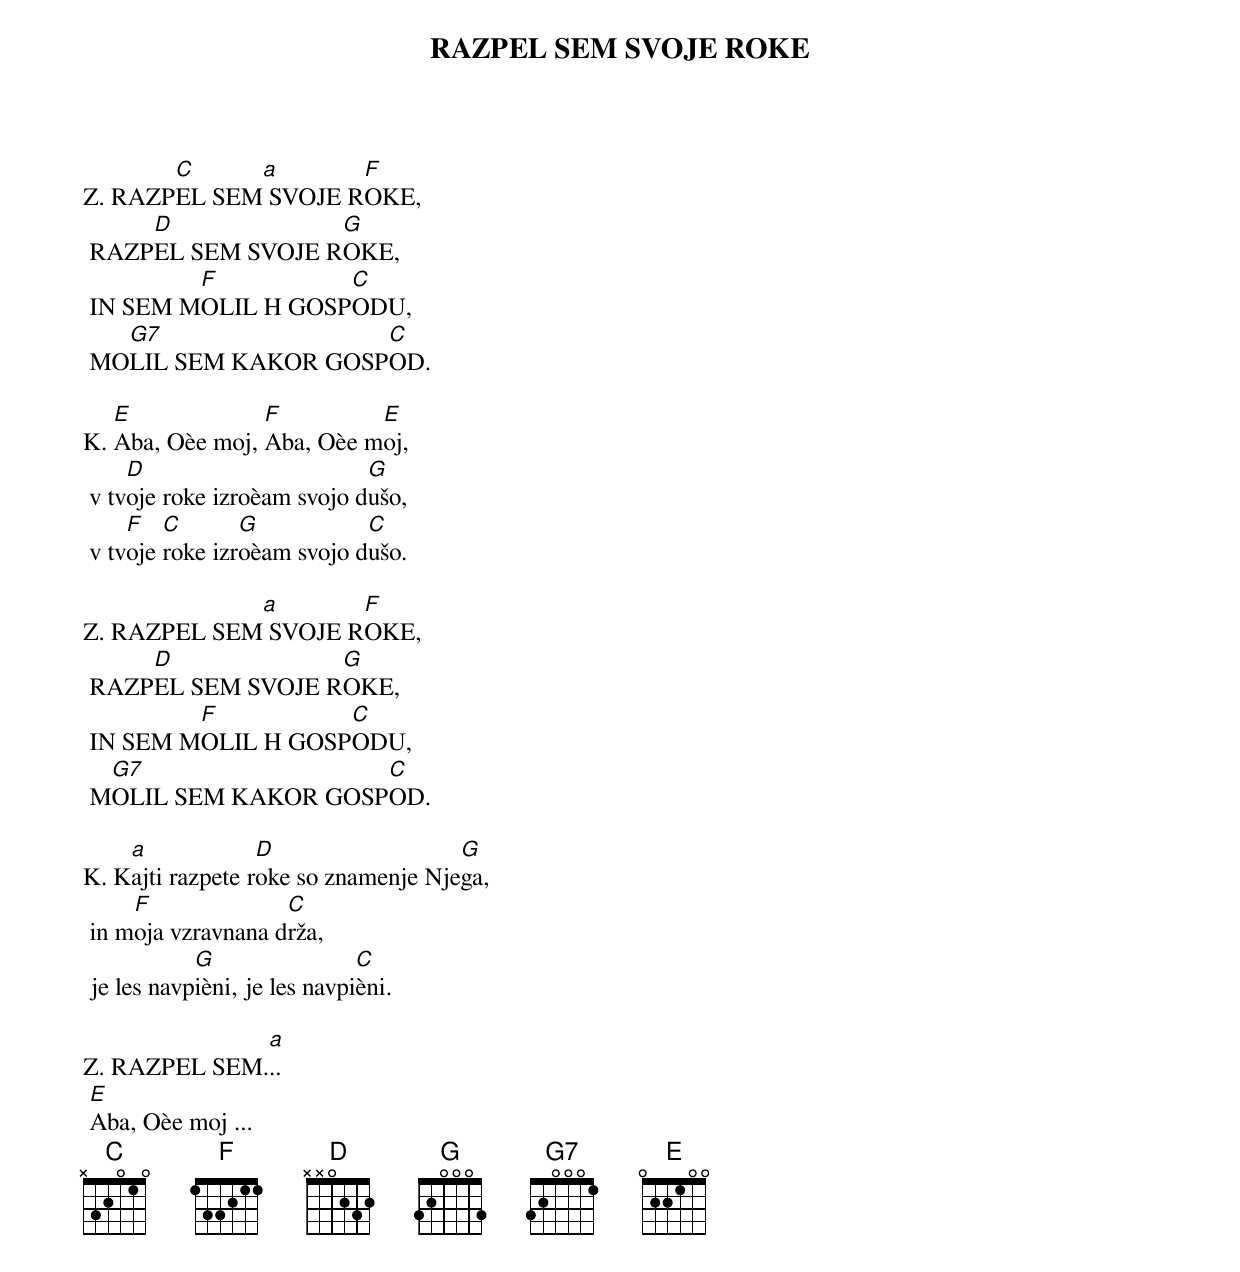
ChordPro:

{title: RAZPEL SEM SVOJE ROKE}

Z.	RAZP[C]EL SEM[a] SVOJE R[F]OKE,
	RAZP[D]EL SEM SVOJE R[G]OKE,
	IN SEM M[F]OLIL H GOSP[C]ODU,
	MO[G7]LIL SEM KAKOR GOSP[C]OD.

K.	[E]Aba, Oèe moj, [F]Aba, Oèe m[E]oj,
	v tv[D]oje roke izroèam svojo d[G]ušo,
	v tv[F]oje [C]roke izr[G]oèam svojo d[C]ušo.

Z.	RAZPEL SEM[a] SVOJE R[F]OKE,
	RAZP[D]EL SEM SVOJE R[G]OKE,
	IN SEM M[F]OLIL H GOSP[C]ODU,
	M[G7]OLIL SEM KAKOR GOSP[C]OD.

K.	K[a]ajti razpete r[D]oke so znamenje Nje[G]ga,
	in m[F]oja vzravnana d[C]rža,
	je les navp[G]ièni, je les navpi[C]èni.

Z.	RAZPEL SEM.[a]..
	[E]Aba, Oèe moj ...
